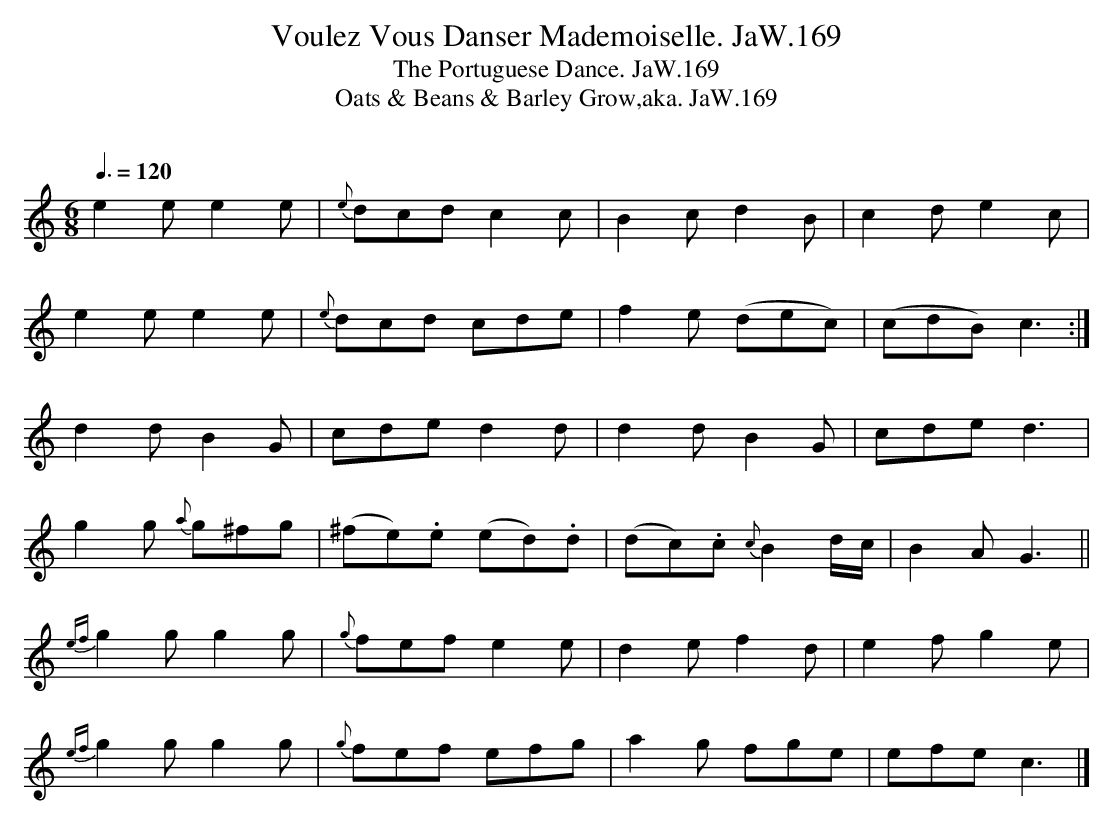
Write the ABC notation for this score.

X:1
T:Voulez Vous Danser Mademoiselle. JaW.169
T:Portuguese Dance. JaW.169, The
T:Oats & Beans & Barley Grow,aka. JaW.169
M:6/8
L:1/8
Q:3/8=120
O:
K:C
e2e e2e|{e}dcd c2c|B2c d2B|c2d e2c|
e2e e2e|{e}dcd cde|f2e (dec)|(cdB) c3:|
d2d B2G|cde d2d|d2d B2G|cde d3|
g2g {a}g^fg|(^fe).e (ed).d|(dc).c {c}B2d/c/|B2A G3||
{ef}g2g g2g|{g}fef e2e|d2e f2d|e2f g2e|
{ef}g2g g2g|{g}fef efg|a2g fge|efe c3|]
